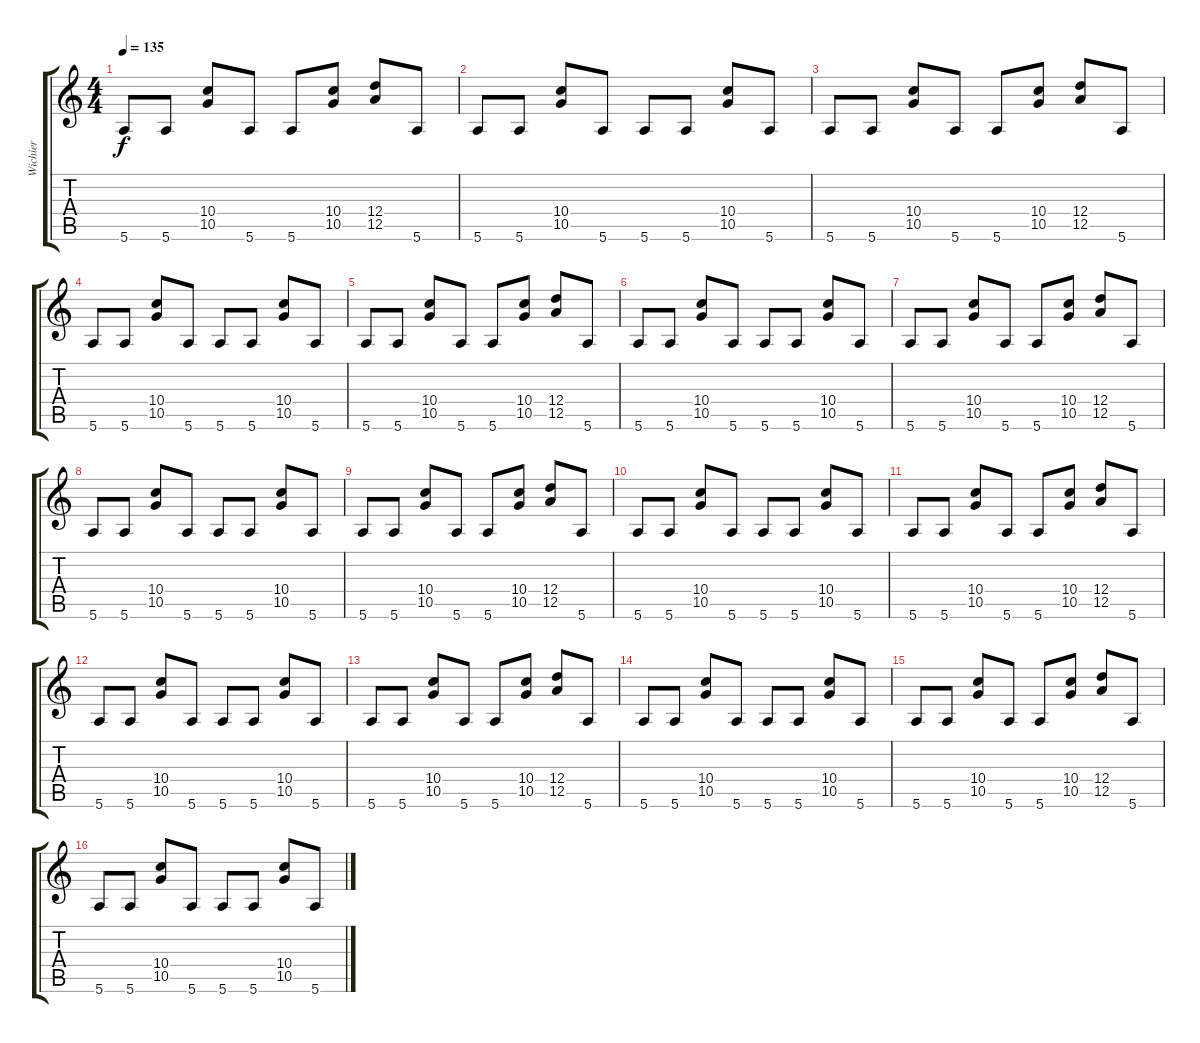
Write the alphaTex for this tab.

\track ("Wichier" "Wichier") {instrument distortionguitar}
\staff {score tabs}
\tuning (E4 B3 G3 D3 A2 E2) {hide}
\ts (4 4)
\tempo 135
\clef g2
\ks c
5.6.8{dy f} 5.6.8 (10.4 10.5).8 5.6.8 5.6.8 (10.4 10.5).8 (12.4 12.5).8 5.6.8 |
5.6.8 5.6.8 (10.4 10.5).8 5.6.8 5.6.8 5.6.8 (10.4 10.5).8 5.6.8 |
5.6.8 5.6.8 (10.4 10.5).8 5.6.8 5.6.8 (10.4 10.5).8 (12.4 12.5).8 5.6.8 |
5.6.8 5.6.8 (10.4 10.5).8 5.6.8 5.6.8 5.6.8 (10.4 10.5).8 5.6.8 |
5.6.8 5.6.8 (10.4 10.5).8 5.6.8 5.6.8 (10.4 10.5).8 (12.4 12.5).8 5.6.8 |
5.6.8 5.6.8 (10.4 10.5).8 5.6.8 5.6.8 5.6.8 (10.4 10.5).8 5.6.8 |
5.6.8 5.6.8 (10.4 10.5).8 5.6.8 5.6.8 (10.4 10.5).8 (12.4 12.5).8 5.6.8 |
5.6.8 5.6.8 (10.4 10.5).8 5.6.8 5.6.8 5.6.8 (10.4 10.5).8 5.6.8 |
5.6.8 5.6.8 (10.4 10.5).8 5.6.8 5.6.8 (10.4 10.5).8 (12.4 12.5).8 5.6.8 |
5.6.8 5.6.8 (10.4 10.5).8 5.6.8 5.6.8 5.6.8 (10.4 10.5).8 5.6.8 |
5.6.8 5.6.8 (10.4 10.5).8 5.6.8 5.6.8 (10.4 10.5).8 (12.4 12.5).8 5.6.8 |
5.6.8 5.6.8 (10.4 10.5).8 5.6.8 5.6.8 5.6.8 (10.4 10.5).8 5.6.8 |
5.6.8 5.6.8 (10.4 10.5).8 5.6.8 5.6.8 (10.4 10.5).8 (12.4 12.5).8 5.6.8 |
5.6.8 5.6.8 (10.4 10.5).8 5.6.8 5.6.8 5.6.8 (10.4 10.5).8 5.6.8 |
5.6.8 5.6.8 (10.4 10.5).8 5.6.8 5.6.8 (10.4 10.5).8 (12.4 12.5).8 5.6.8 |
5.6.8 5.6.8 (10.4 10.5).8 5.6.8 5.6.8 5.6.8 (10.4 10.5).8 5.6.8
